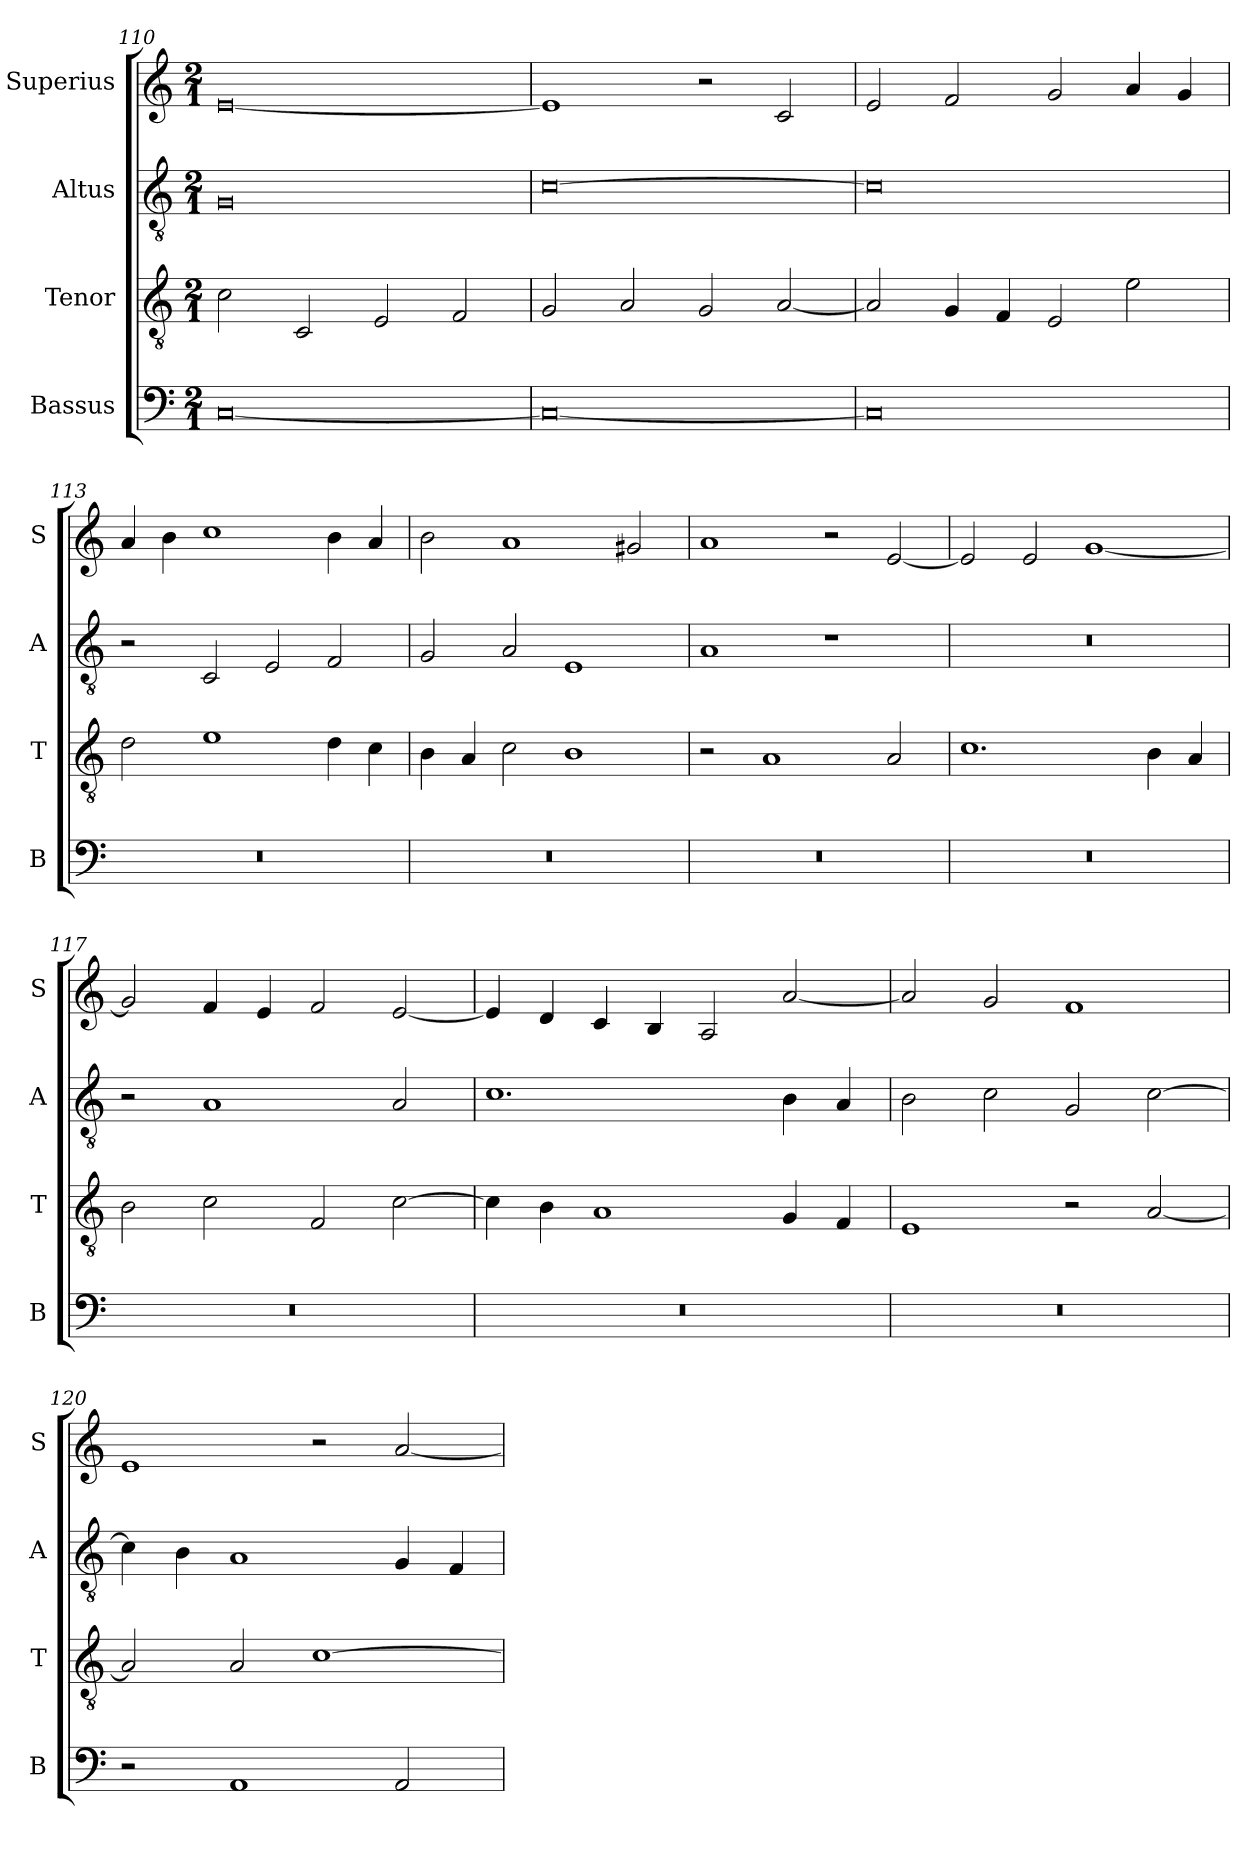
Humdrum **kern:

**kern	**kern	**kern	**kern
*part4	*part3	*part2	*part1
*staff4	*staff3	*staff2	*staff1
*I"Bassus	*I"Tenor	*I"Altus	*I"Superius
*I'B	*I'T	*I'A	*I'S
*clefF4	*clefGv2	*clefGv2	*clefG2
*k[]	*k[]	*k[]	*k[]
*C:	*C:	*C:	*C:
*M2/1	*M2/1	*M2/1	*M2/1
=110	=110	=110	=110
[0C	2c	0G	[0e
.	2C	.	.
.	2E	.	.
.	2F	.	.
=111	=111	=111	=111
0C_	2G	[0c	1e]
.	2A	.	.
.	2G	.	2r
.	[2A	.	2c
=112	=112	=112	=112
0C]	2A]	0c]	2e
.	4G	.	2f
.	4F	.	.
.	2E	.	2g
.	2e	.	4a
.	.	.	4g
=113	=113	=113	=113
0r	2d	2r	4a
.	.	.	4b
.	1e	2C	1cc
.	.	2E	.
.	4d	2F	4b
.	4c	.	4a
=114	=114	=114	=114
0r	4B	2G	2b
.	4A	.	.
.	2c	2A	1a
.	1B	1E	.
.	.	.	2g#X
=115	=115	=115	=115
0r	2r	1A	1a
.	1A	.	.
.	.	1r	2r
.	2A	.	[2e
=116	=116	=116	=116
0r	1.c	0r	2e]
.	.	.	2e
.	.	.	[1g
.	4B	.	.
.	4A	.	.
=117	=117	=117	=117
0r	2B	2r	2g]
.	2c	1A	4f
.	.	.	4e
.	2F	.	2f
.	[2c	2A	[2e
=118	=118	=118	=118
0r	4c]	1.c	4e]
.	4B	.	4d
.	1A	.	4c
.	.	.	4B
.	.	.	2A
.	4G	4B	[2a
.	4F	4A	.
=119	=119	=119	=119
0r	1E	2B	2a]
.	.	2c	2g
.	2r	2G	1f
.	[2A	[2c	.
=120	=120	=120	=120
2r	2A]	4c]	1e
.	.	4B	.
1AA	2A	1A	.
.	[1c	.	2r
2AA	.	4G	[2a
.	.	4F	.
=	=	=	=
*-	*-	*-	*-
